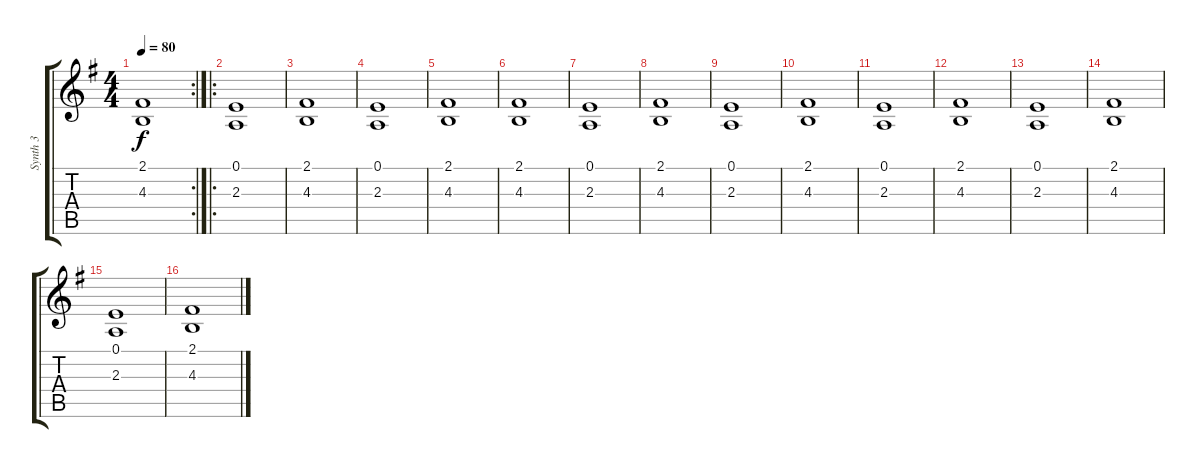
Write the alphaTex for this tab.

\track ("Synth 3" "Synth 3") {instrument pad2warm}
\staff {score tabs}
\tuning (E4 B3 G3 D3 A2 E2) {hide}
\rc 2
\ts (4 4)
\tempo 80
\clef g2
\ks g
(2.1 4.3).1{dy f} |
\ro
(0.1 2.3).1 |
(2.1 4.3).1 |
(0.1 2.3).1 |
(2.1 4.3).1 |
(2.1 4.3).1 |
(0.1 2.3).1 |
(2.1 4.3).1 |
(0.1 2.3).1 |
(2.1 4.3).1 |
(0.1 2.3).1 |
(2.1 4.3).1 |
(0.1 2.3).1 |
(2.1 4.3).1 |
(0.1 2.3).1 |
(2.1 4.3).1
